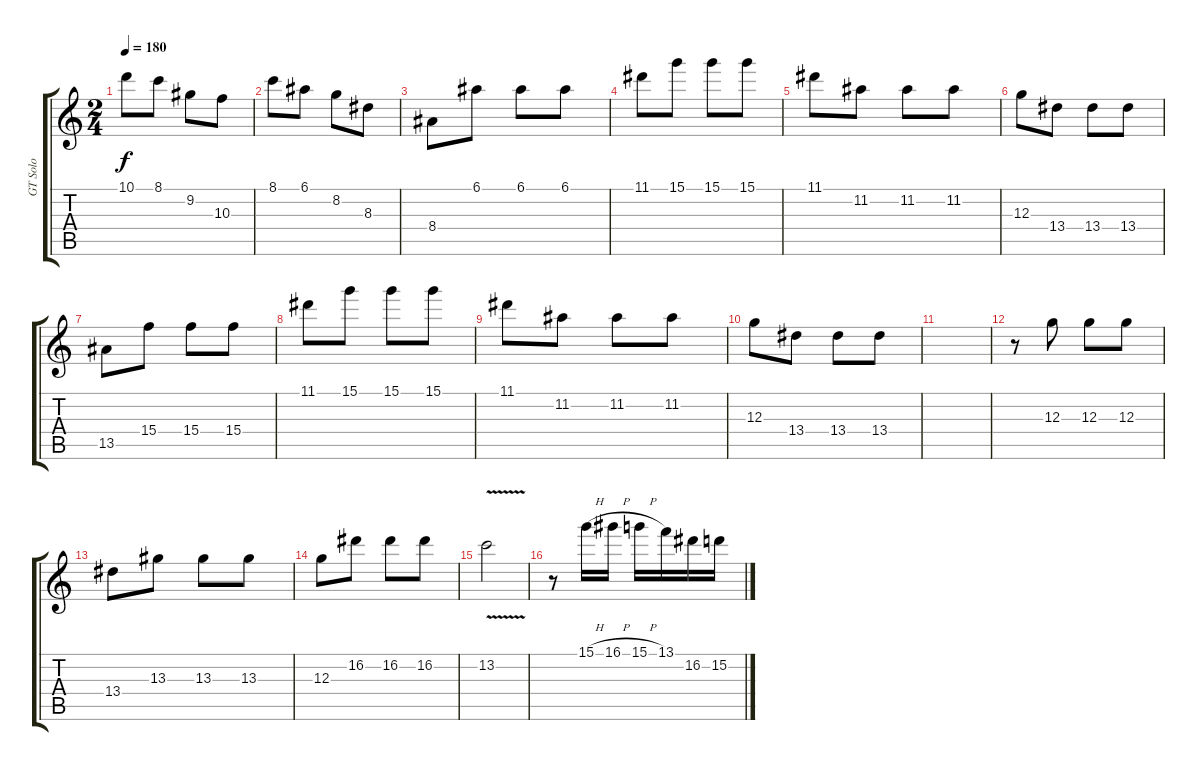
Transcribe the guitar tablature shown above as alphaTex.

\track ("GT Solo" "GT Solo") {instrument distortionguitar}
\staff {score tabs}
\tuning (E4 B3 G3 D3 A2 E2) {hide}
\ts (2 4)
\tempo 180
\clef g2
\ks c
10.1.8{dy f} 8.1.8 9.2.8 10.3.8 |
8.1.8 6.1.8 8.2.8 8.3.8 |
8.4.8 6.1.8 6.1.8 6.1.8 |
11.1.8 15.1.8 15.1.8 15.1.8 |
11.1.8 11.2.8 11.2.8 11.2.8 |
12.3.8 13.4.8 13.4.8 13.4.8 |
13.5.8 15.4.8 15.4.8 15.4.8 |
11.1.8 15.1.8 15.1.8 15.1.8 |
11.1.8 11.2.8 11.2.8 11.2.8 |
12.3.8 13.4.8 13.4.8 13.4.8 |
|
r.8 12.3.8 12.3.8 12.3.8 |
13.4.8 13.3.8 13.3.8 13.3.8 |
12.3.8 16.2.8 16.2.8 16.2.8 |
13.2{v}.2 |
r.8 15.1{h}.16 16.1{h}.16 15.1{h}.16 13.1.16 16.2.16 15.2.16
